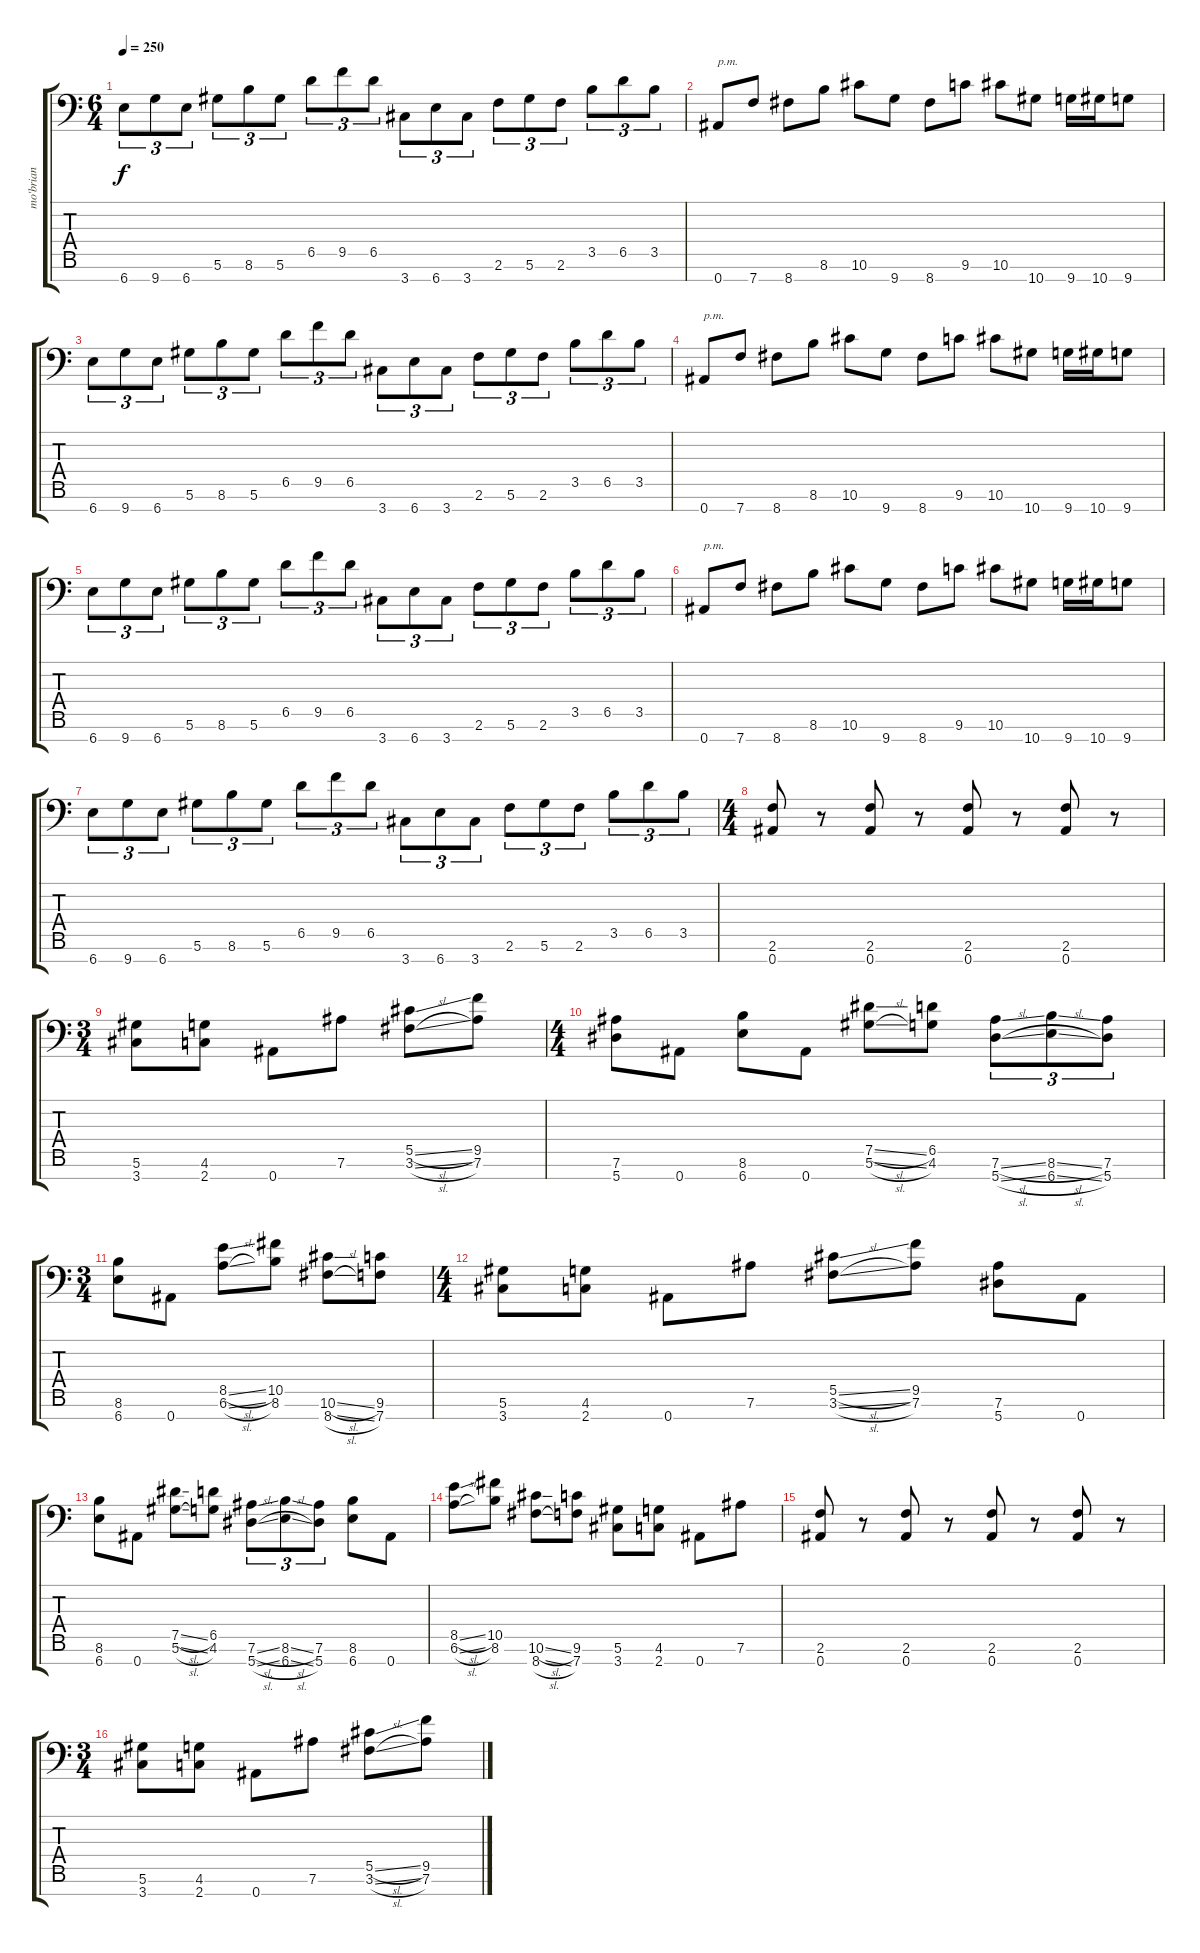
\track ("mo'brian" "mo'brian") {instrument distortionguitar}
\staff {score tabs}
\tuning (Eb4 Bb3 Gb3 Db3 Ab2 Eb2 Bb1) {hide}
\ts (6 4)
\tempo 250
\clef f4
\ks c
6.7.8{tu (3 2) dy f} 9.7.8{tu (3 2)} 6.7.8{tu (3 2)} 5.6.8{tu (3 2)} 8.6.8{tu (3 2)} 5.6.8{tu (3 2)} 6.5.8{tu (3 2)} 9.5.8{tu (3 2)} 6.5.8{tu (3 2)} 3.7.8{tu (3 2)} 6.7.8{tu (3 2)} 3.7.8{tu (3 2)} 2.6.8{tu (3 2)} 5.6.8{tu (3 2)} 2.6.8{tu (3 2)} 3.5.8{tu (3 2)} 6.5.8{tu (3 2)} 3.5.8{tu (3 2)} |
0.7.8{txt "p.m."} 7.7.8 8.7.8 8.6.8 10.6.8 9.7.8 8.7.8 9.6.8 10.6.8 10.7.8 9.7.16 10.7.16 9.7.8 |
6.7.8{tu (3 2)} 9.7.8{tu (3 2)} 6.7.8{tu (3 2)} 5.6.8{tu (3 2)} 8.6.8{tu (3 2)} 5.6.8{tu (3 2)} 6.5.8{tu (3 2)} 9.5.8{tu (3 2)} 6.5.8{tu (3 2)} 3.7.8{tu (3 2)} 6.7.8{tu (3 2)} 3.7.8{tu (3 2)} 2.6.8{tu (3 2)} 5.6.8{tu (3 2)} 2.6.8{tu (3 2)} 3.5.8{tu (3 2)} 6.5.8{tu (3 2)} 3.5.8{tu (3 2)} |
0.7.8{txt "p.m."} 7.7.8 8.7.8 8.6.8 10.6.8 9.7.8 8.7.8 9.6.8 10.6.8 10.7.8 9.7.16 10.7.16 9.7.8 |
6.7.8{tu (3 2)} 9.7.8{tu (3 2)} 6.7.8{tu (3 2)} 5.6.8{tu (3 2)} 8.6.8{tu (3 2)} 5.6.8{tu (3 2)} 6.5.8{tu (3 2)} 9.5.8{tu (3 2)} 6.5.8{tu (3 2)} 3.7.8{tu (3 2)} 6.7.8{tu (3 2)} 3.7.8{tu (3 2)} 2.6.8{tu (3 2)} 5.6.8{tu (3 2)} 2.6.8{tu (3 2)} 3.5.8{tu (3 2)} 6.5.8{tu (3 2)} 3.5.8{tu (3 2)} |
0.7.8{txt "p.m."} 7.7.8 8.7.8 8.6.8 10.6.8 9.7.8 8.7.8 9.6.8 10.6.8 10.7.8 9.7.16 10.7.16 9.7.8 |
6.7.8{tu (3 2)} 9.7.8{tu (3 2)} 6.7.8{tu (3 2)} 5.6.8{tu (3 2)} 8.6.8{tu (3 2)} 5.6.8{tu (3 2)} 6.5.8{tu (3 2)} 9.5.8{tu (3 2)} 6.5.8{tu (3 2)} 3.7.8{tu (3 2)} 6.7.8{tu (3 2)} 3.7.8{tu (3 2)} 2.6.8{tu (3 2)} 5.6.8{tu (3 2)} 2.6.8{tu (3 2)} 3.5.8{tu (3 2)} 6.5.8{tu (3 2)} 3.5.8{tu (3 2)} |
\ts (4 4)
(2.6 0.7).8 r.8 (2.6 0.7).8 r.8 (2.6 0.7).8 r.8 (2.6 0.7).8 r.8 |
\ts (3 4)
(5.6 3.7).8 (4.6 2.7).8 0.7.8 7.6.8 (5.5{sl} 3.6{sl}).8 (9.5 7.6).8 |
\ts (4 4)
(7.6 5.7).8 0.7.8 (8.6 6.7).8 0.7.8 (7.5{sl} 5.6{sl}).8 (6.5 4.6).8 (7.6{sl} 5.7{sl}).8{tu (3 2)} (8.6{sl} 6.7{sl}).8{tu (3 2)} (7.6 5.7).8{tu (3 2)} |
\ts (3 4)
(8.6 6.7).8 0.7.8 (8.5{sl} 6.6{sl}).8 (10.5 8.6).8 (10.6{sl} 8.7{sl}).8 (9.6 7.7).8 |
\ts (4 4)
(5.6 3.7).8 (4.6 2.7).8 0.7.8 7.6.8 (5.5{sl} 3.6{sl}).8 (9.5 7.6).8 (7.6 5.7).8 0.7.8 |
(8.6 6.7).8 0.7.8 (7.5{sl} 5.6{sl}).8 (6.5 4.6).8 (7.6{sl} 5.7{sl}).8{tu (3 2)} (8.6{sl} 6.7{sl}).8{tu (3 2)} (7.6 5.7).8{tu (3 2)} (8.6 6.7).8 0.7.8 |
(8.5{sl} 6.6{sl}).8 (10.5 8.6).8 (10.6{sl} 8.7{sl}).8 (9.6 7.7).8 (5.6 3.7).8 (4.6 2.7).8 0.7.8 7.6.8 |
(2.6 0.7).8 r.8 (2.6 0.7).8 r.8 (2.6 0.7).8 r.8 (2.6 0.7).8 r.8 |
\ts (3 4)
(5.6 3.7).8 (4.6 2.7).8 0.7.8 7.6.8 (5.5{sl} 3.6{sl}).8 (9.5 7.6).8
